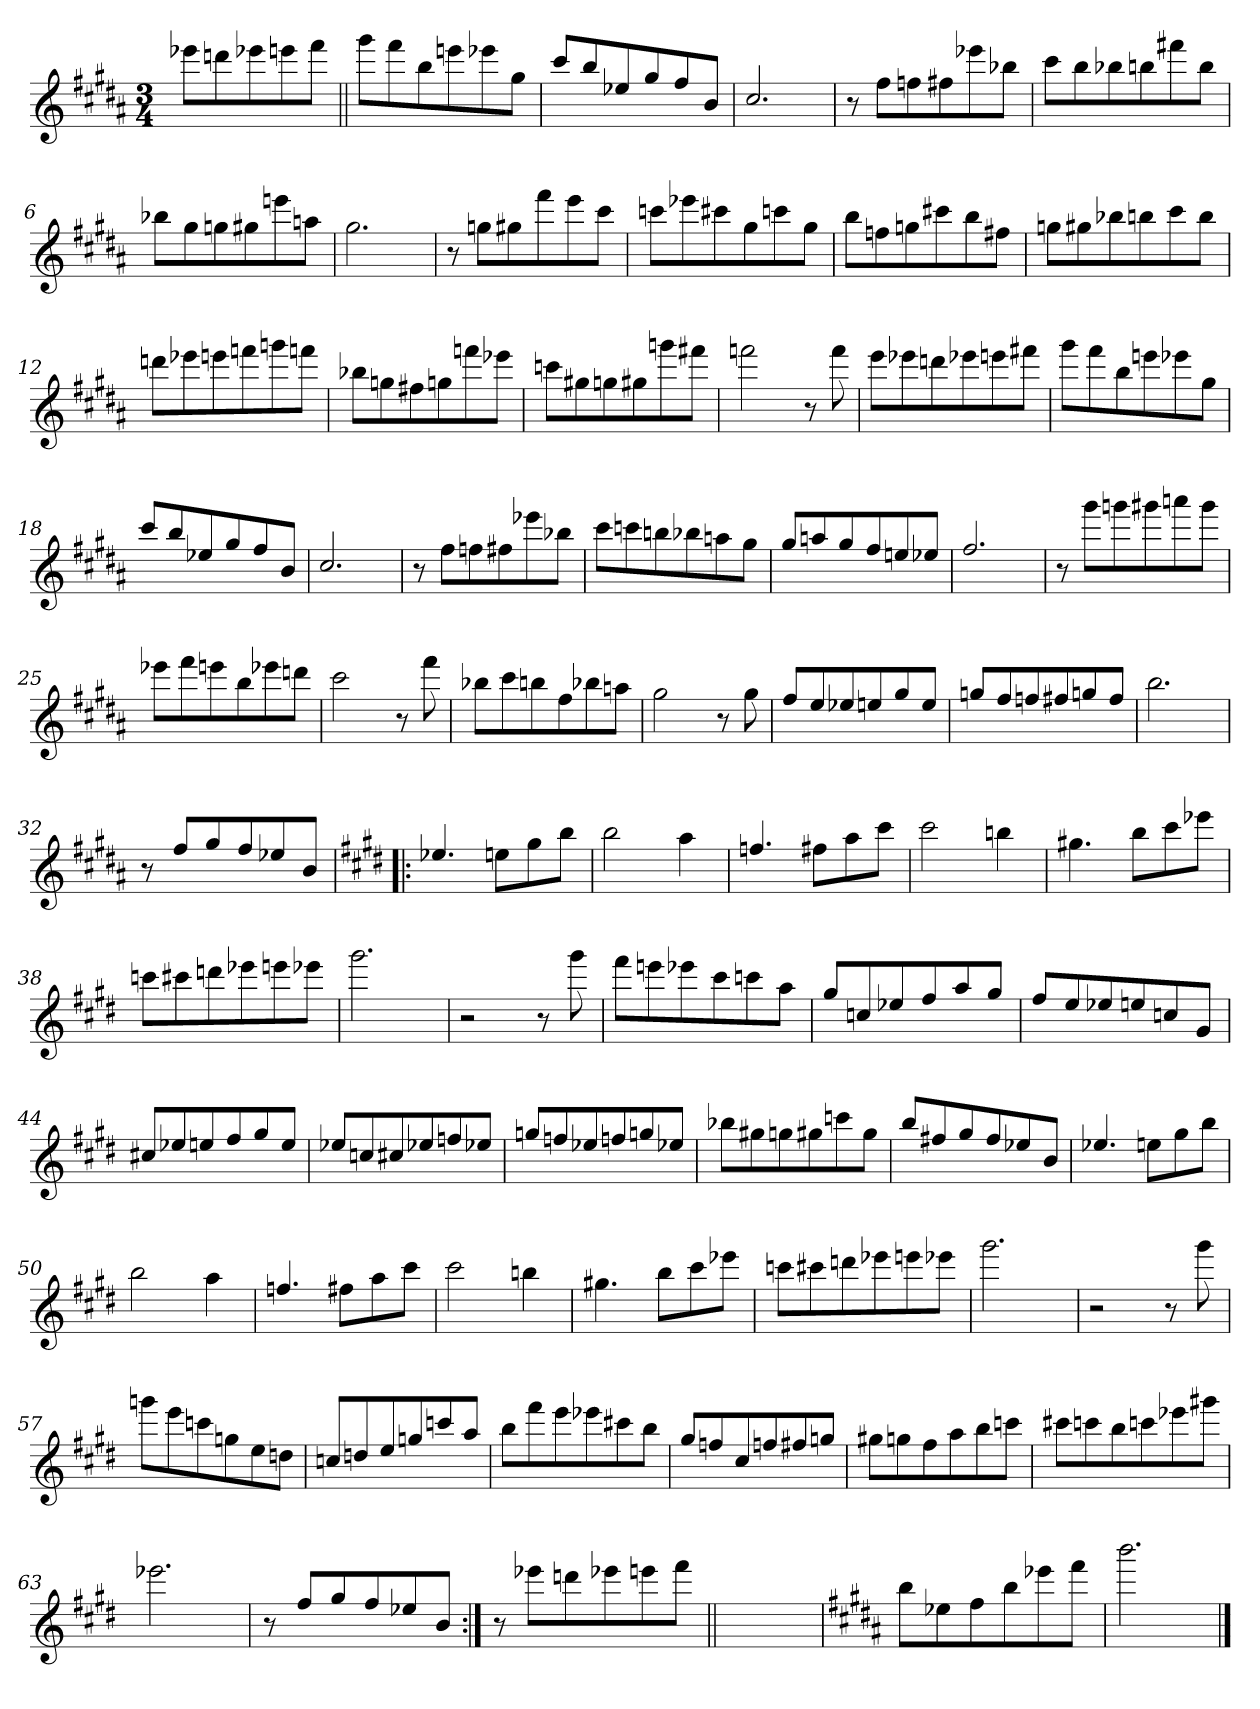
**kern
*part1
*staff1
*clefG2
*k[f#c#g#d#a#]
*B:
*M3/4
=
8eee-X\L
8dddn\
8eee-X\
8eeen\
8fff#\J
=1||
8ggg#\L
8fff#\
8bb\
8eeen\
8eee-X\
8gg#\J
=2
8ccc#/L
8bb/
8ee-X/
8gg#/
8ff#/
8b/J
=3
2.cc#/
=4
8r
8ff#\L
8ffn\
8ff#X\
8eee-X\
8bb-X\J
!!LO:LB:g=z
=5
8ccc#\L
8bb\
8bb-X\
8bbn\
8fff#X\
8bb\J
=6
8bb-X\L
8gg#\
8ggn\
8gg#X\
8eeen\
8aan\J
=7
2.gg#\
=8
8r
8ggn\L
8gg#X\
8fff#\
8eee\
8ccc#\J
=9
8cccn\L
8eee-X\
8ccc#X\
8gg#\
8cccn\
8gg#\J
!!LO:LB:g=z
=10
8bb\L
8ffn\
8ggn\
8ccc#X\
8bb\
8ff#X\J
=11
8ggn\L
8gg#X\
8bb-X\
8bbn\
8ccc#\
8bb\J
=12
8dddn\L
8eee-X\
8eeen\
8fffn\
8gggn\
8fffn\J
=13
8bb-X\L
8ggn\
8ff#X\
8ggn\
8fffn\
8eee-X\J
!!LO:LB:g=z
=14
8cccn\L
8gg#X\
8ggn\
8gg#X\
8gggn\
8fff#X\J
=15
2fffn\
8r
8fff\
=16
8eee\L
8eee-X\
8dddn\
8eee-X\
8eeen\
8fff#X\J
=17
8ggg#\L
8fff#\
8bb\
8eeen\
8eee-X\
8gg#\J
=18
8ccc#/L
8bb/
8ee-X/
8gg#/
8ff#/
8b/J
!!LO:LB:g=z
=19
2.cc#/
=20
8r
8ff#\L
8ffn\
8ff#X\
8eee-X\
8bb-X\J
=21
8ccc#\L
8cccn\
8bbn\
8bb-X\
8aan\
8gg#\J
=22
8gg#/L
8aan/
8gg#/
8ff#/
8een/
8ee-X/J
=23
2.ff#/
!!LO:LB:g=z
=24
8r
8ggg#\L
8gggn\
8ggg#X\
8aaan\
8ggg#\J
=25
8eee-X\L
8fff#\
8eeen\
8bb\
8eee-X\
8dddn\J
=26
2ccc#\
8r
8fff#\
=27
8bb-X\L
8ccc#\
8bbn\
8ff#\
8bb-X\
8aan\J
!!LO:LB:g=z
=28
2gg#\
8r
8gg#\
=29
8ff#/L
8ee/
8ee-X/
8een/
8gg#/
8ee/J
=30
8ggn/L
8ff#/
8ffn/
8ff#X/
8ggn/
8ff#/J
=31
2.bb\
=32
8r
8ff#/L
8gg#/
8ff#/
8ee-X/
8b/J
!!LO:LB:g=z
=33!|:
*k[f#c#g#d#]
*E:
4.ee-X/
8een\L
8gg#\
8bb\J
=34
2bb\
4aa\
=35
4.ffn/
8ff#X\L
8aa\
8ccc#\J
=36
2ccc#\
4bbn\
=37
4.gg#X\
8bb\L
8ccc#\
8eee-X\J
!!LO:LB:g=z
=38
8cccn\L
8ccc#X\
8dddn\
8eee-X\
8eeen\
8eee-X\J
=39
2.ggg#\
=40
2r
8r
8ggg#\
=41
8fff#\L
8eeen\
8eee-X\
8ccc#\
8cccn\
8aa\J
=42
8gg#/L
8ccn/
8ee-X/
8ff#/
8aa/
8gg#/J
!!LO:PB:g=z
=43
8ff#/L
8ee/
8ee-X/
8een/
8ccn/
8g#/J
=44
8cc#X/L
8ee-X/
8een/
8ff#/
8gg#/
8ee/J
=45
8ee-X/L
8ccn/
8cc#X/
8ee-X/
8ffn/
8ee-X/J
=46
8ggn/L
8ffn/
8ee-X/
8ffn/
8ggn/
8ee-X/J
!!LO:LB:g=z
=47
8bb-X\L
8gg#X\
8ggn\
8gg#X\
8cccn\
8gg#\J
=48
8bb/L
8ff#X/
8gg#/
8ff#/
8ee-X/
8b/J
=49
4.ee-X/
8een\L
8gg#\
8bb\J
=50
2bb\
4aa\
=51
4.ffn/
8ff#X\L
8aa\
8ccc#\J
!!LO:LB:g=z
=52
2ccc#\
4bbn\
=53
4.gg#X\
8bb\L
8ccc#\
8eee-X\J
=54
8cccn\L
8ccc#X\
8dddn\
8eee-X\
8eeen\
8eee-X\J
=55
2.ggg#\
=56
2r
8r
8ggg#\
!!LO:LB:g=z
=57
8gggn\L
8eee\
8cccn\
8ggn\
8ee\
8ddn\J
=58
8ccn/L
8ddn/
8ee/
8ggn/
8cccn/
8aa/J
=59
8bb\L
8fff#\
8eee\
8eee-X\
8ccc#X\
8bb\J
=60
8gg#/L
8ffn/
8cc#/
8ffn/
8ff#X/
8ggn/J
=61
8gg#X\L
8ggn\
8ff#\
8aa\
8bb\
8cccn\J
!!LO:LB:g=z
=62
8ccc#X\L
8cccn\
8bb\
8cccn\
8eee-X\
8ggg#X\J
=63
2.eee-X\
=64
8r
8ff#/L
8gg#/
8ff#/
8ee-X/
8b/J
=65:|!
8r
8eee-X\L
8dddn\
8eee-X\
8eeen\
8fff#\J
=65X651||
2.ryy
!!LO:LB:g=z
=66
*k[f#c#g#d#a#]
*B:
8bb\L
8ee-X\
8ff#\
8bb\
8eee-X\
8fff#\J
=67
2.bbb\
==
*-
